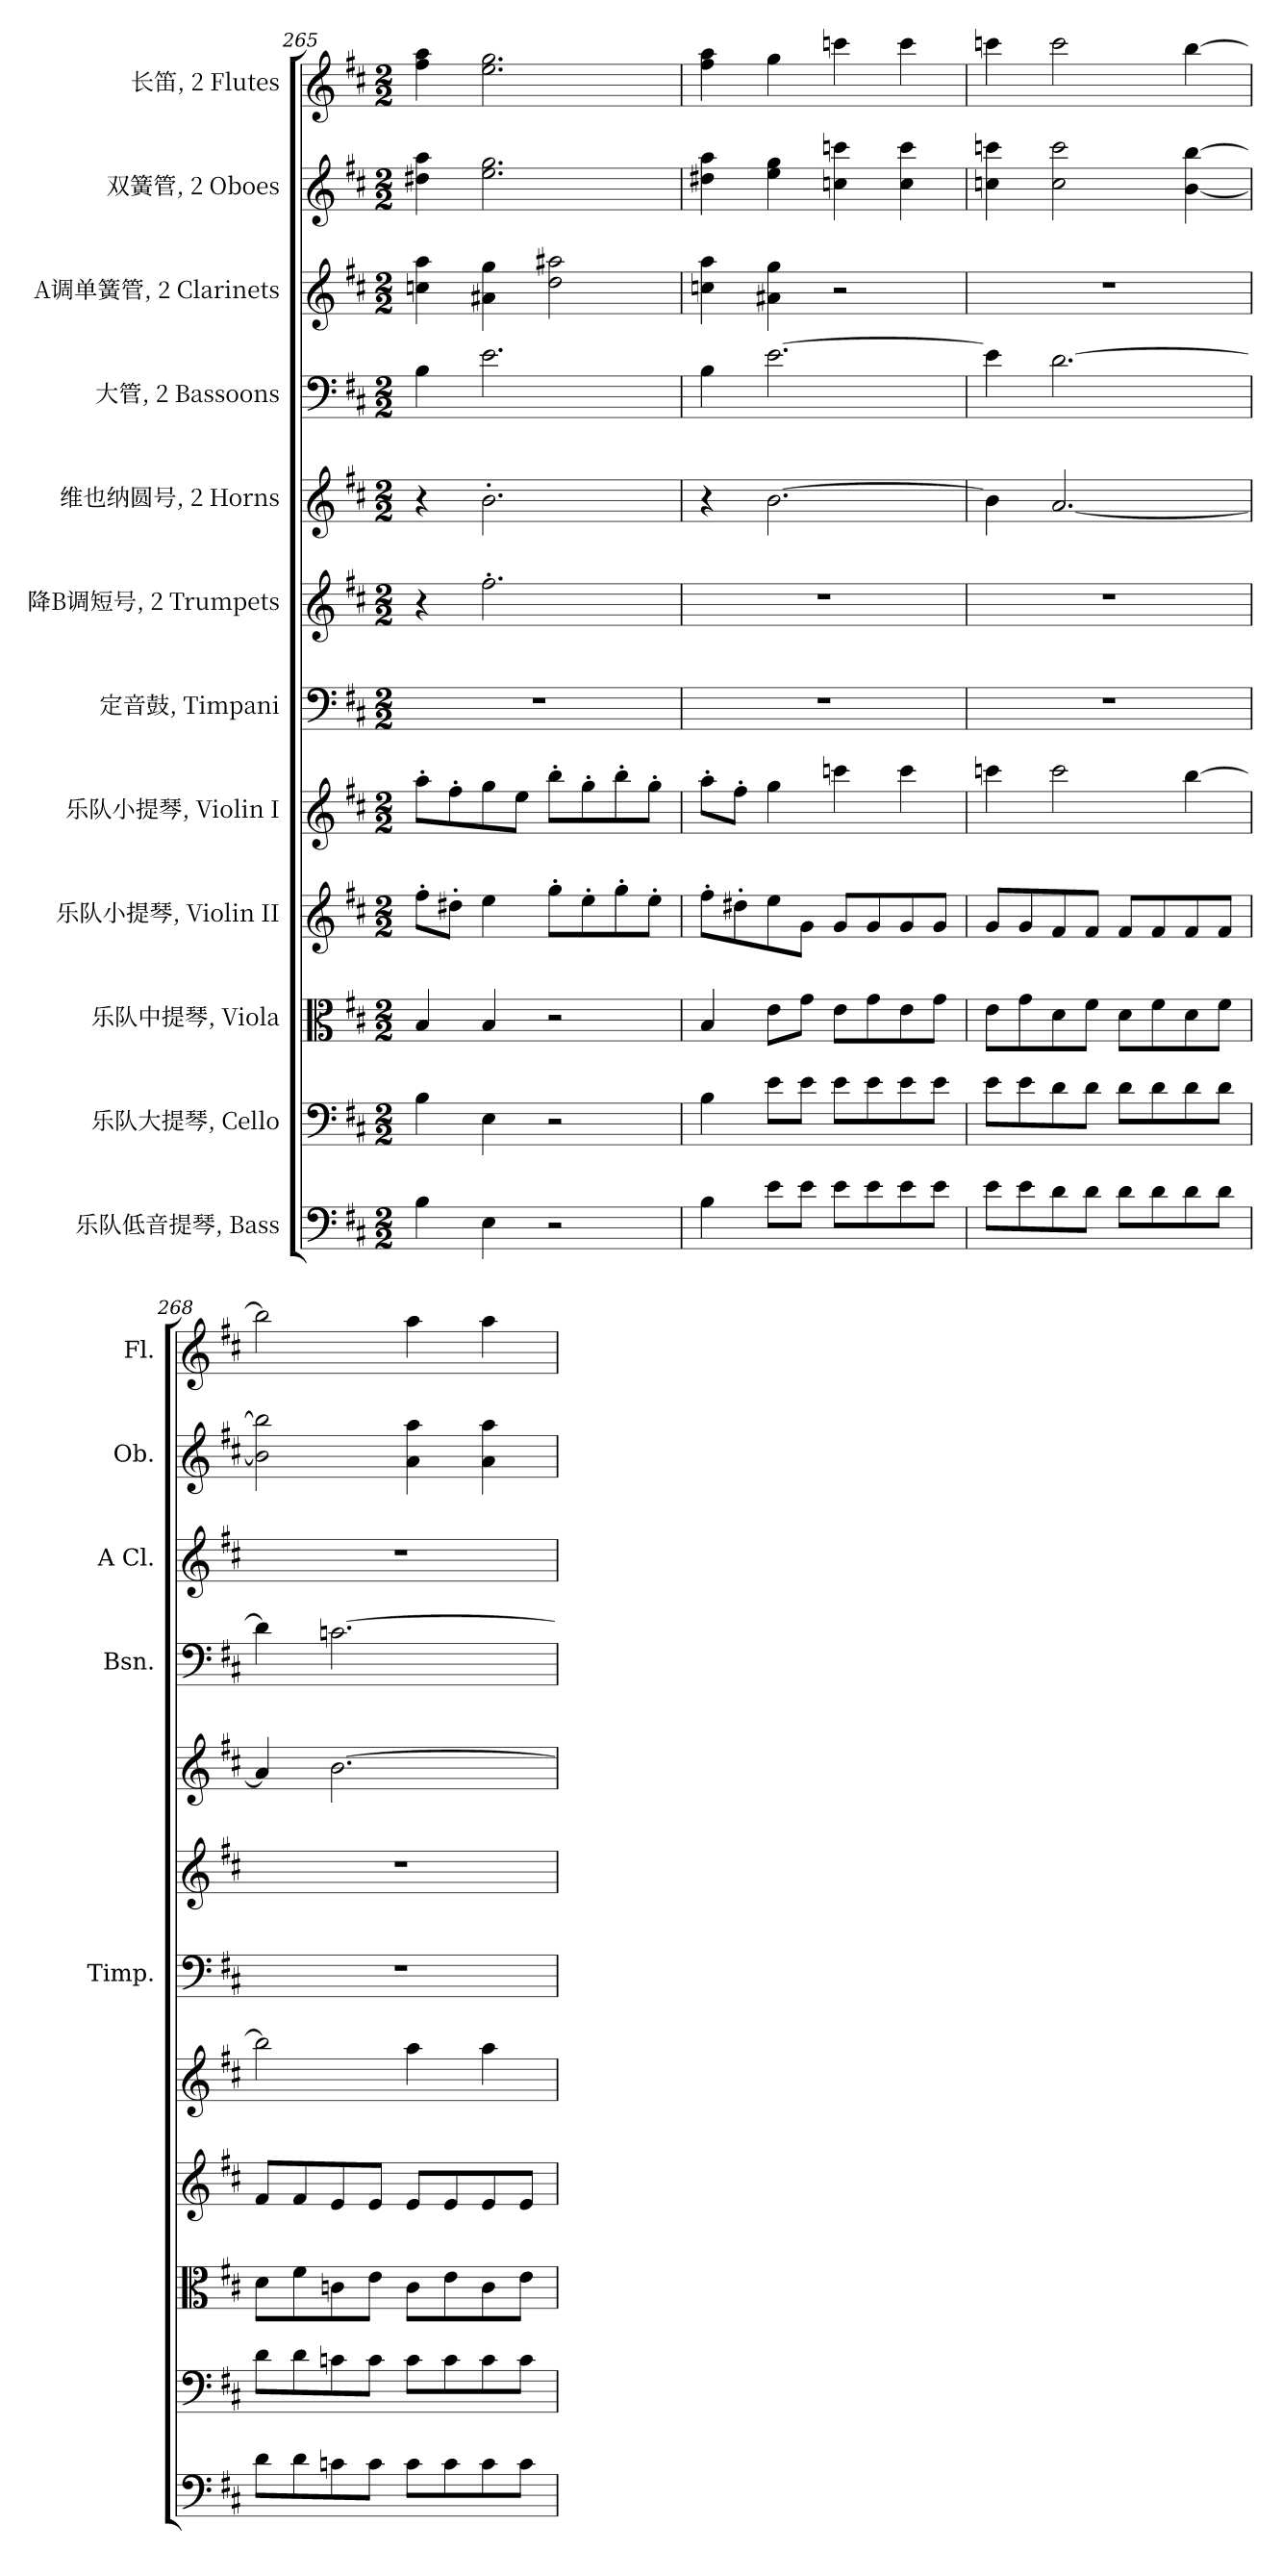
**kern	**kern	**kern	**kern	**kern	**kern	**kern	**kern	**kern	**kern	**kern	**kern
*part12	*part11	*part10	*part9	*part8	*part7	*part6	*part5	*part4	*part3	*part2	*part1
*staff12	*staff11	*staff10	*staff9	*staff8	*staff7	*staff6	*staff5	*staff4	*staff3	*staff2	*staff1
*I"乐队低音提琴, Bass	*I"乐队大提琴, Cello	*I"乐队中提琴, Viola	*I"乐队小提琴, Violin II	*I"乐队小提琴, Violin I	*I"定音鼓, Timpani	*I"降B调短号, 2 Trumpets	*I"维也纳圆号, 2 Horns	*I"大管, 2 Bassoons	*I"A调单簧管, 2 Clarinets	*I"双簧管, 2 Oboes	*I"长笛, 2 Flutes
*	*	*	*	*	*I'Timp.	*	*	*I'Bsn.	*I'A Cl.	*I'Ob.	*I'Fl.
*clefF4	*clefF4	*clefC3	*clefG2	*clefG2	*clefF4	*clefG2	*clefG2	*clefF4	*clefG2	*clefG2	*clefG2
*ITrd7c12	*	*	*	*	*	*ITrd1c2	*ITrd4c7	*	*ITrd2c3	*	*
*k[f#c#]	*k[f#c#]	*k[f#c#]	*k[f#c#]	*k[f#c#]	*k[f#c#]	*k[]	*k[f#]	*k[f#c#]	*k[f#c#g#d#a#]	*k[f#c#]	*k[f#c#]
*M2/2	*M2/2	*M2/2	*M2/2	*M2/2	*M2/2	*M2/2	*M2/2	*M2/2	*M2/2	*M2/2	*M2/2
=265	=265	=265	=265	=265	=265	=265	=265	=265	=265	=265	=265
4BB\	4B\	4B/	8ff#'\L	8aa'\L	1r	4r	4r	4B\	4an\ 4ff#\	4dd#X\ 4aa\	4ff#\ 4aa\
.	.	.	8dd#X'\J	8ff#'\	.	.	.	.	.	.	.
4EE\	4E\	4B/	4ee\	8gg\	.	2.ee'\	2.e'\	2.e\	4f##X\ 4ee\	2.ee\ 2.gg\	2.ee\ 2.gg\
.	.	.	.	8ee\J	.	.	.	.	.	.	.
2r	2r	2r	8gg'\L	8bb'\L	.	.	.	.	2b\ 2ff##X\	.	.
.	.	.	8ee'\	8gg'\	.	.	.	.	.	.	.
.	.	.	8gg'\	8bb'\	.	.	.	.	.	.	.
.	.	.	8ee'\J	8gg'\J	.	.	.	.	.	.	.
!!LO:PB:g=z
=266	=266	=266	=266	=266	=266	=266	=266	=266	=266	=266	=266
4BB\	4B\	4B/	8ff#'\L	8aa'\L	1r	1r	4r	4B\	4an\ 4ff#\	4dd#X\ 4aa\	4ff#\ 4aa\
.	.	.	8dd#X'\	8ff#'\J	.	.	.	.	.	.	.
8E\L	8e\L	8e\L	8ee\	4gg\	.	.	[2.e\	[2.e\	4f##X\ 4ee\	4ee\ 4gg\	4gg\
8E\J	8e\J	8g\J	8g\J	.	.	.	.	.	.	.	.
8E\L	8e\L	8e\L	8g/L	4cccn\	.	.	.	.	2r	4ccn\ 4cccn\	4cccn\
8E\	8e\	8g\	8g/	.	.	.	.	.	.	.	.
8E\	8e\	8e\	8g/	4ccc\	.	.	.	.	.	4cc\ 4ccc\	4ccc\
8E\J	8e\J	8g\J	8g/J	.	.	.	.	.	.	.	.
=267	=267	=267	=267	=267	=267	=267	=267	=267	=267	=267	=267
8E\L	8e\L	8e\L	8g/L	4cccn\	1r	1r	4e\]	4e\]	1r	4ccn\ 4cccn\	4cccn\
8E\	8e\	8g\	8g/	.	.	.	.	.	.	.	.
8D\	8d\	8d\	8f#/	2ccc\	.	.	[2.d/	[2.d\	.	2cc\ 2ccc\	2ccc\
8D\J	8d\J	8f#\J	8f#/J	.	.	.	.	.	.	.	.
8D\L	8d\L	8d\L	8f#/L	.	.	.	.	.	.	.	.
8D\	8d\	8f#\	8f#/	.	.	.	.	.	.	.	.
8D\	8d\	8d\	8f#/	[4bb\	.	.	.	.	.	[4b\ [4bb\	[4bb\
8D\J	8d\J	8f#\J	8f#/J	.	.	.	.	.	.	.	.
=268	=268	=268	=268	=268	=268	=268	=268	=268	=268	=268	=268
8D\L	8d\L	8d\L	8f#/L	2bb\]	1r	1r	4d/]	4d\]	1r	2b\] 2bb\]	2bb\]
8D\	8d\	8f#\	8f#/	.	.	.	.	.	.	.	.
8Cn\	8cn\	8cn\	8e/	.	.	.	[2.e\	[2.cn\	.	.	.
8C\J	8c\J	8e\J	8e/J	.	.	.	.	.	.	.	.
8C\L	8c\L	8c\L	8e/L	4aa\	.	.	.	.	.	4a\ 4aa\	4aa\
8C\	8c\	8e\	8e/	.	.	.	.	.	.	.	.
8C\	8c\	8c\	8e/	4aa\	.	.	.	.	.	4a\ 4aa\	4aa\
8C\J	8c\J	8e\J	8e/J	.	.	.	.	.	.	.	.
=	=	=	=	=	=	=	=	=	=	=	=
*-	*-	*-	*-	*-	*-	*-	*-	*-	*-	*-	*-
